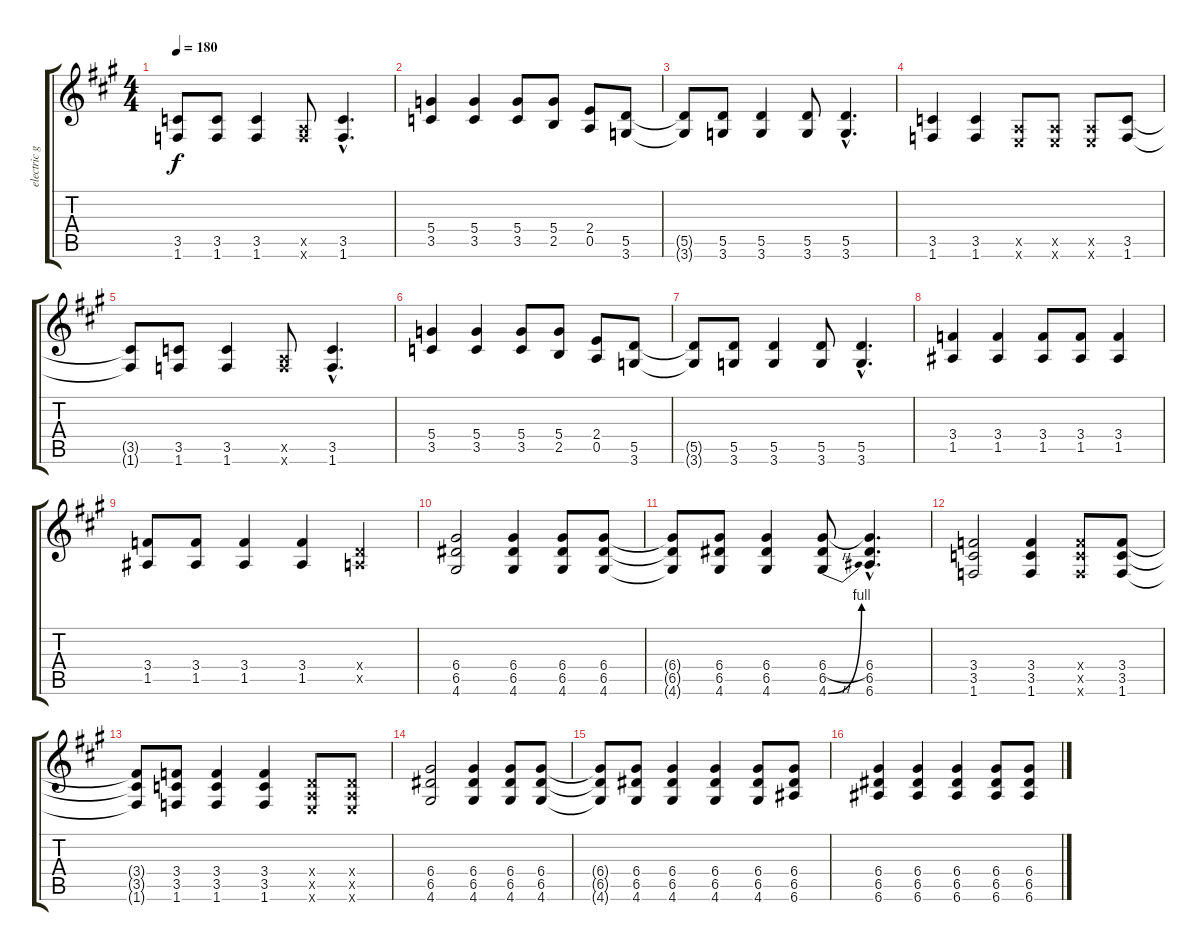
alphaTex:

\track ("electric guitar 1" "electric g") {instrument electricguitarclean}
\staff {score tabs}
\tuning (E4 B3 G3 D3 A2 E2) {hide}
\ts (4 4)
\tempo 180
\clef g2
\ks a
(3.5{t} 1.6{t}).8{dy f} (3.5 1.6).8 (3.5 1.6).4 (0.5{x} 1.6{x}).8 (3.5{hac} 1.6{hac}).4{d} |
(5.4 3.5).4 (5.4 3.5).4 (5.4 3.5).8 (5.4 2.5).8 (2.4 0.5).8 (5.5 3.6).8 |
(5.5{t} 3.6{t}).8 (5.5 3.6).8 (5.5 3.6).4 (5.5 3.6).8 (5.5{hac} 3.6{hac}).4{d} |
(3.5 1.6).4 (3.5 1.6).4 (0.5{x} 0.6{x}).8 (0.5{x} 0.6{x}).8 (0.5{x} 0.6{x}).8 (3.5 1.6).8 |
(3.5{t} 1.6{t}).8 (3.5 1.6).8 (3.5 1.6).4 (0.5{x} 1.6{x}).8 (3.5{hac} 1.6{hac}).4{d} |
(5.4 3.5).4 (5.4 3.5).4 (5.4 3.5).8 (5.4 2.5).8 (2.4 0.5).8 (5.5 3.6).8 |
(5.5{t} 3.6{t}).8 (5.5 3.6).8 (5.5 3.6).4 (5.5 3.6).8 (5.5{hac} 3.6{hac}).4{d} |
(3.4 1.5).4 (3.4 1.5).4 (3.4 1.5).8 (3.4 1.5).8 (3.4 1.5).4 |
(3.4 1.5).8 (3.4 1.5).8 (3.4 1.5).4 (3.4 1.5).4 (0.4{x} 0.5{x}).4 |
(6.4 6.5 4.6).2 (6.4 6.5 4.6).4 (6.4 6.5 4.6).8 (6.4 6.5 4.6).8 |
(6.4{t} 6.5{t} 4.6{t}).8 (6.4 6.5 4.6).8 (6.4 6.5 4.6).4 (6.4{h} 6.5 4.6{be (bend 0 0 60 4)}).8 (6.4{hac} 6.5{hac} 6.6{hac}).4{d} |
(3.4 3.5 1.6).2 (3.4 3.5 1.6).4 (3.4{x} 3.5{x} 1.6{x}).8 (3.4 3.5 1.6).8 |
(3.4{t} 3.5{t} 1.6{t}).8 (3.4 3.5 1.6).8 (3.4 3.5 1.6).4 (3.4 3.5 1.6).4 (0.4{x} 0.5{x} 0.6{x}).8 (0.4{x} 0.5{x} 0.6{x}).8 |
(6.4 6.5 4.6).2 (6.4 6.5 4.6).4 (6.4 6.5 4.6).8 (6.4 6.5 4.6).8 |
(6.4{t} 6.5{t} 4.6{t}).8 (6.4 6.5 4.6).8 (6.4 6.5 4.6).4 (6.4 6.5 4.6).4 (6.4 6.5 4.6).8 (6.4 6.5 6.6).8 |
(6.4 6.5 6.6).4 (6.4 6.5 6.6).4 (6.4 6.5 6.6).4 (6.4 6.5 6.6).8 (6.4 6.5 6.6).8
